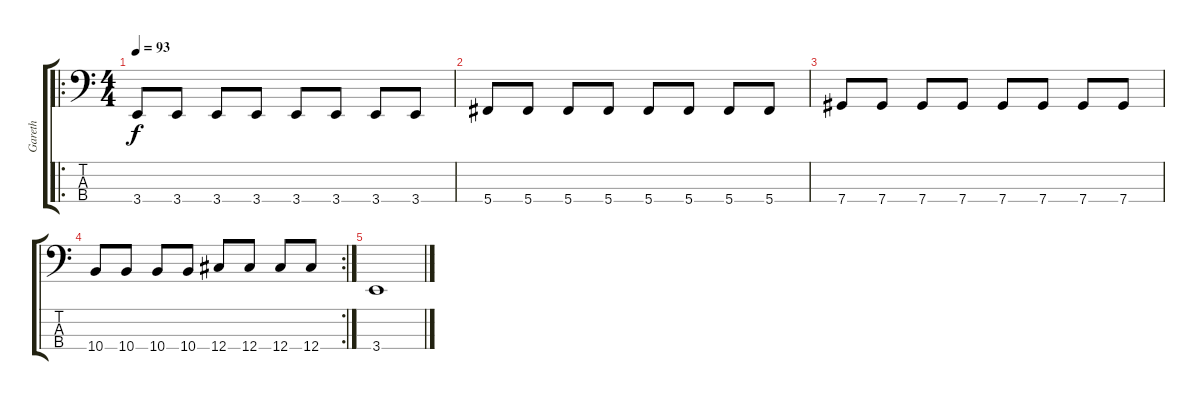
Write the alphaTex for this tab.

\track ("Gareth" "Gareth") {instrument electricbasspick}
\staff {score tabs}
\tuning (Gb2 Db2 Ab1 Db1) {hide}
\ro
\ts (4 4)
\tempo 93
\clef f4
\ks c
3.4.8{dy f} 3.4.8 3.4.8 3.4.8 3.4.8 3.4.8 3.4.8 3.4.8 |
5.4.8 5.4.8 5.4.8 5.4.8 5.4.8 5.4.8 5.4.8 5.4.8 |
7.4.8 7.4.8 7.4.8 7.4.8 7.4.8 7.4.8 7.4.8 7.4.8 |
\rc 2
10.4.8 10.4.8 10.4.8 10.4.8 12.4.8 12.4.8 12.4.8 12.4.8 |
3.4.1
